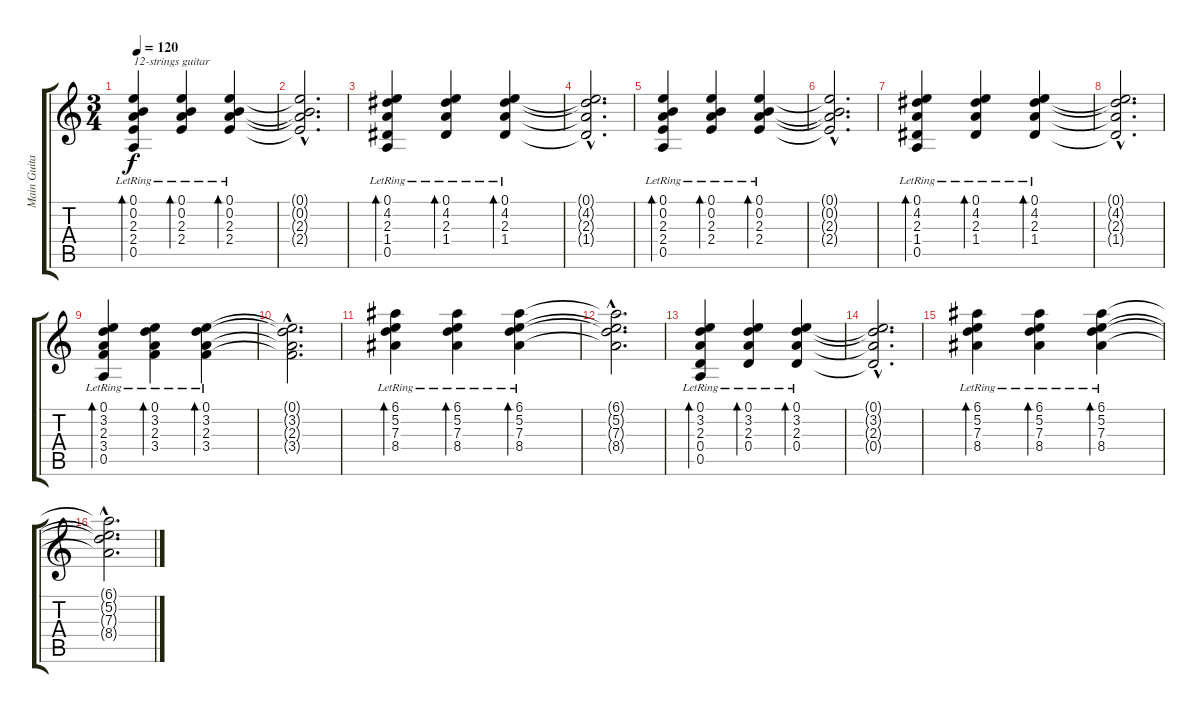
\track ("Main Guitar" "Main Guita") {instrument acousticguitarsteel}
\staff {score tabs}
\tuning (E4 B3 G3 D3 A2 E2) {hide}
\ts (3 4)
\tempo 120
\clef g2
\ks c
(0.1{lr} 0.2{lr} 2.3{lr} 2.4{lr} 0.5{lr}).4{bd 480 txt "12-strings guitar" dy f volume 8 balance 0 instrument acousticguitarsteel} (0.1{lr} 0.2{lr} 2.3{lr} 2.4{lr}).4{bd 480 balance 16} (0.1{lr} 0.2{lr} 2.3{lr} 2.4{lr}).4{bd 480 balance 8} |
(0.1{hac t} 0.2{hac t} 2.3{hac t} 2.4{hac t}).2{d} |
(0.1{lr} 4.2{lr} 2.3{lr} 1.4{lr} 0.5{lr}).4{bd 480 volume 13 balance 0} (0.1{lr} 4.2{lr} 2.3{lr} 1.4{lr}).4{bd 480 balance 16} (0.1{lr} 4.2{lr} 2.3{lr} 1.4{lr}).4{bd 480 balance 8} |
(0.1{hac t} 4.2{hac t} 2.3{hac t} 1.4{hac t}).2{d} |
(0.1{lr} 0.2{lr} 2.3{lr} 2.4{lr} 0.5{lr}).4{bd 480 balance 0} (0.1{lr} 0.2{lr} 2.3{lr} 2.4{lr}).4{bd 480 balance 16} (0.1{lr} 0.2{lr} 2.3{lr} 2.4{lr}).4{bd 480 balance 8} |
(0.1{hac t} 0.2{hac t} 2.3{hac t} 2.4{hac t}).2{d} |
(0.1{lr} 4.2{lr} 2.3{lr} 1.4{lr} 0.5{lr}).4{bd 480 balance 0} (0.1{lr} 4.2{lr} 2.3{lr} 1.4{lr}).4{bd 480 balance 16} (0.1{lr} 4.2{lr} 2.3{lr} 1.4{lr}).4{bd 480 balance 8} |
(0.1{hac t} 4.2{hac t} 2.3{hac t} 1.4{hac t}).2{d} |
(0.1{lr} 3.2{lr} 2.3{lr} 3.4{lr} 0.5{lr}).4{bd 480 volume 16} (0.1{lr} 3.2{lr} 2.3{lr} 3.4{lr}).4{bd 480} (0.1{lr} 3.2{lr} 2.3{lr} 3.4{lr}).4{bd 480} |
(0.1{hac t} 3.2{hac t} 2.3{hac t} 3.4{hac t}).2{d} |
(6.1{lr} 5.2{lr} 7.3{lr} 8.4{lr}).4{bd 480 volume 12} (6.1{lr} 5.2{lr} 7.3{lr} 8.4{lr}).4{bd 480} (6.1{lr} 5.2{lr} 7.3{lr} 8.4{lr}).4{bd 480} |
(6.1{hac t} 5.2{hac t} 7.3{hac t} 8.4{hac t}).2{d} |
(0.1{lr} 3.2{lr} 2.3{lr} 0.4{lr} 0.5{lr}).4{bd 480 volume 14} (0.1{lr} 3.2{lr} 2.3{lr} 0.4{lr}).4{bd 480} (0.1{lr} 3.2{lr} 2.3{lr} 0.4{lr}).4{bd 480} |
(0.1{hac t} 3.2{hac t} 2.3{hac t} 0.4{hac t}).2{d} |
(6.1{lr} 5.2{lr} 7.3{lr} 8.4{lr}).4{bd 480 volume 12} (6.1{lr} 5.2{lr} 7.3{lr} 8.4{lr}).4{bd 480} (6.1{lr} 5.2{lr} 7.3{lr} 8.4{lr}).4{bd 480} |
(6.1{hac t} 5.2{hac t} 7.3{hac t} 8.4{hac t}).2{d}
